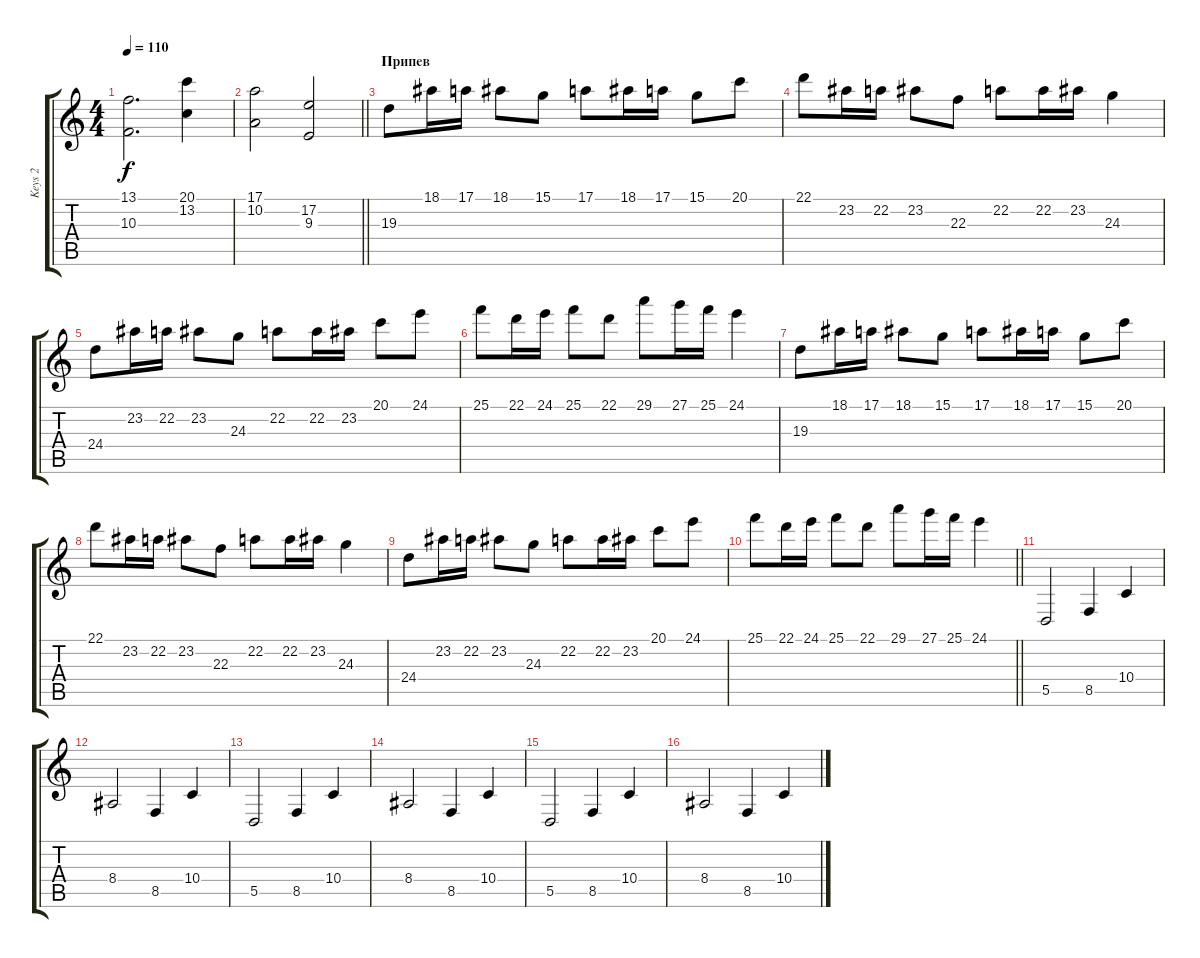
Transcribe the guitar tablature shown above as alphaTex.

\track ("Keys 2" "Keys 2") {instrument stringensemble1}
\staff {score tabs}
\tuning (E4 B3 G3 D3 A2 E2) {hide}
\ts (4 4)
\tempo 110
\clef g2
\ks c
(13.1 10.3).2{d dy f} (20.1 13.2).4 |
\barLineRight lightlight
(17.1 10.2).2 (17.2 9.3).2 |
\section ("" "Припев")
19.3.8 18.1.16 17.1.16 18.1.8 15.1.8 17.1.8 18.1.16 17.1.16 15.1.8 20.1.8 |
22.1.8 23.2.16 22.2.16 23.2.8 22.3.8 22.2.8 22.2.16 23.2.16 24.3.4 |
24.4.8 23.2.16 22.2.16 23.2.8 24.3.8 22.2.8 22.2.16 23.2.16 20.1.8 24.1.8 |
25.1.8 22.1.16 24.1.16 25.1.8 22.1.8 29.1.8 27.1.16 25.1.16 24.1.4 |
19.3.8 18.1.16 17.1.16 18.1.8 15.1.8 17.1.8 18.1.16 17.1.16 15.1.8 20.1.8 |
22.1.8 23.2.16 22.2.16 23.2.8 22.3.8 22.2.8 22.2.16 23.2.16 24.3.4 |
24.4.8 23.2.16 22.2.16 23.2.8 24.3.8 22.2.8 22.2.16 23.2.16 20.1.8 24.1.8 |
\barLineRight lightlight
25.1.8 22.1.16 24.1.16 25.1.8 22.1.8 29.1.8 27.1.16 25.1.16 24.1.4 |
5.5.2 8.5.4 10.4.4 |
8.4.2 8.5.4 10.4.4 |
5.5.2 8.5.4 10.4.4 |
8.4.2 8.5.4 10.4.4 |
5.5.2 8.5.4 10.4.4 |
8.4.2 8.5.4 10.4.4
